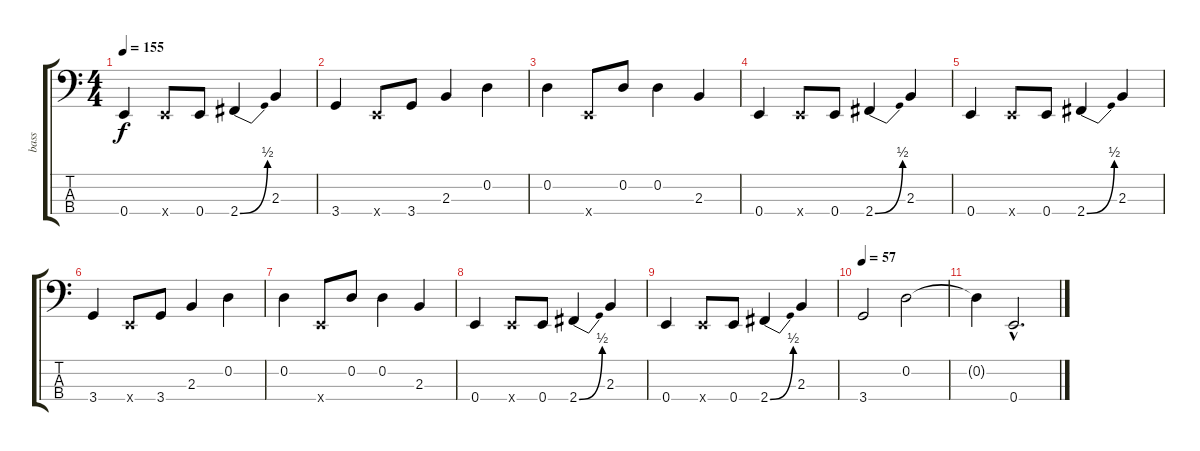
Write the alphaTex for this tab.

\track ("bass" "bass") {instrument acousticbass}
\staff {score tabs}
\tuning (G2 D2 A1 E1) {hide}
\ts (4 4)
\tempo 155
\clef f4
\ks c
0.4.4{dy f} 0.4{x}.8 0.4.8 2.4{be (bend 0 0 60 2)}.4 2.3.4 |
3.4.4 0.4{x}.8 3.4.8 2.3.4 0.2.4 |
0.2.4 0.4{x}.8 0.2.8 0.2.4 2.3.4 |
0.4.4 0.4{x}.8 0.4.8 2.4{be (bend 0 0 60 2)}.4 2.3.4 |
0.4.4 0.4{x}.8 0.4.8 2.4{be (bend 0 0 60 2)}.4 2.3.4 |
3.4.4 0.4{x}.8 3.4.8 2.3.4 0.2.4 |
0.2.4 0.4{x}.8 0.2.8 0.2.4 2.3.4 |
0.4.4 0.4{x}.8 0.4.8 2.4{be (bend 0 0 60 2)}.4 2.3.4 |
0.4.4 0.4{x}.8 0.4.8 2.4{be (bend 0 0 60 2)}.4 2.3.4 |
\tempo 57
3.4.2 0.2.2 |
0.2{t}.4 0.4{hac}.2{d}
